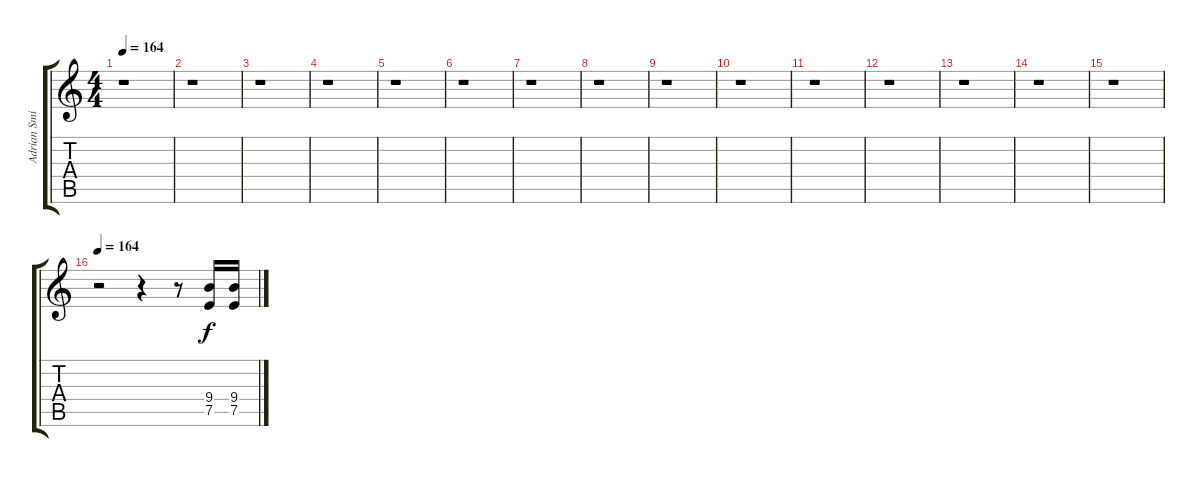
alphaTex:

\track ("Adrian Smith (Guitar 1)" "Adrian Smi") {instrument distortionguitar}
\staff {score tabs}
\tuning (E4 B3 G3 D3 A2 E2) {hide}
\ts (4 4)
\tempo 164
\tempo 132
\tempo 164
\clef g2
\ks c
r.1{dy f instrument distortionguitar} |
r.1 |
r.1 |
r.1 |
r.1 |
r.1 |
r.1 |
r.1 |
r.1 |
r.1 |
r.1 |
r.1 |
r.1 |
r.1 |
r.1 |
\tempo 164
r.2 r.4 r.8 (9.4 7.5).16 (9.4 7.5).16
